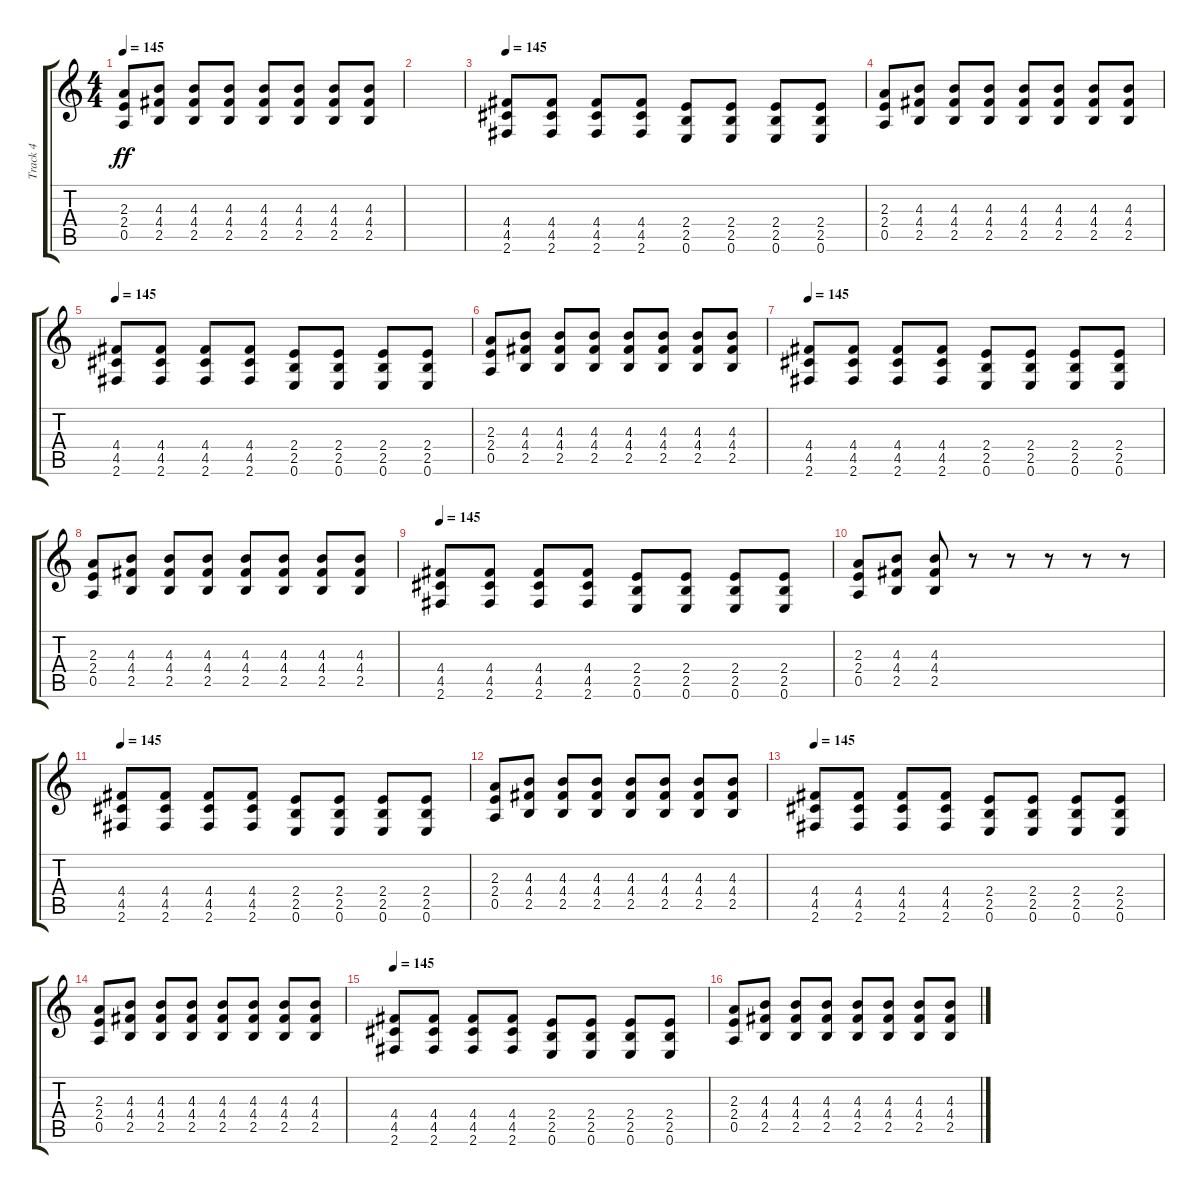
\track ("Track 4" "Track 4") {instrument distortionguitar}
\staff {score tabs}
\tuning (E4 B3 G3 D3 A2 E2) {hide}
\ts (4 4)
\tempo 145
\clef g2
\ks c
(2.3 2.4 0.5).8{dy ff} (4.3 4.4 2.5).8 (4.3 4.4 2.5).8 (4.3 4.4 2.5).8 (4.3 4.4 2.5).8 (4.3 4.4 2.5).8 (4.3 4.4 2.5).8 (4.3 4.4 2.5).8 |
|
\tempo 145
(4.4 4.5 2.6).8 (4.4 4.5 2.6).8 (4.4 4.5 2.6).8 (4.4 4.5 2.6).8 (2.4 2.5 0.6).8 (2.4 2.5 0.6).8 (2.4 2.5 0.6).8 (2.4 2.5 0.6).8 |
(2.3 2.4 0.5).8 (4.3 4.4 2.5).8 (4.3 4.4 2.5).8 (4.3 4.4 2.5).8 (4.3 4.4 2.5).8 (4.3 4.4 2.5).8 (4.3 4.4 2.5).8 (4.3 4.4 2.5).8 |
\tempo 145
(4.4 4.5 2.6).8 (4.4 4.5 2.6).8 (4.4 4.5 2.6).8 (4.4 4.5 2.6).8 (2.4 2.5 0.6).8 (2.4 2.5 0.6).8 (2.4 2.5 0.6).8 (2.4 2.5 0.6).8 |
(2.3 2.4 0.5).8 (4.3 4.4 2.5).8 (4.3 4.4 2.5).8 (4.3 4.4 2.5).8 (4.3 4.4 2.5).8 (4.3 4.4 2.5).8 (4.3 4.4 2.5).8 (4.3 4.4 2.5).8 |
\tempo 145
(4.4 4.5 2.6).8 (4.4 4.5 2.6).8 (4.4 4.5 2.6).8 (4.4 4.5 2.6).8 (2.4 2.5 0.6).8 (2.4 2.5 0.6).8 (2.4 2.5 0.6).8 (2.4 2.5 0.6).8 |
(2.3 2.4 0.5).8 (4.3 4.4 2.5).8 (4.3 4.4 2.5).8 (4.3 4.4 2.5).8 (4.3 4.4 2.5).8 (4.3 4.4 2.5).8 (4.3 4.4 2.5).8 (4.3 4.4 2.5).8 |
\tempo 145
(4.4 4.5 2.6).8 (4.4 4.5 2.6).8 (4.4 4.5 2.6).8 (4.4 4.5 2.6).8 (2.4 2.5 0.6).8 (2.4 2.5 0.6).8 (2.4 2.5 0.6).8 (2.4 2.5 0.6).8 |
(2.3 2.4 0.5).8 (4.3 4.4 2.5).8 (4.3 4.4 2.5).8 r.8 r.8 r.8 r.8 r.8 |
\tempo 145
(4.4 4.5 2.6).8{volume 11} (4.4 4.5 2.6).8 (4.4 4.5 2.6).8 (4.4 4.5 2.6).8 (2.4 2.5 0.6).8 (2.4 2.5 0.6).8 (2.4 2.5 0.6).8 (2.4 2.5 0.6).8 |
(2.3 2.4 0.5).8 (4.3 4.4 2.5).8 (4.3 4.4 2.5).8 (4.3 4.4 2.5).8 (4.3 4.4 2.5).8 (4.3 4.4 2.5).8 (4.3 4.4 2.5).8 (4.3 4.4 2.5).8 |
\tempo 145
(4.4 4.5 2.6).8{volume 11} (4.4 4.5 2.6).8 (4.4 4.5 2.6).8 (4.4 4.5 2.6).8 (2.4 2.5 0.6).8 (2.4 2.5 0.6).8 (2.4 2.5 0.6).8 (2.4 2.5 0.6).8 |
(2.3 2.4 0.5).8 (4.3 4.4 2.5).8 (4.3 4.4 2.5).8 (4.3 4.4 2.5).8 (4.3 4.4 2.5).8 (4.3 4.4 2.5).8 (4.3 4.4 2.5).8 (4.3 4.4 2.5).8 |
\tempo 145
(4.4 4.5 2.6).8{volume 11} (4.4 4.5 2.6).8 (4.4 4.5 2.6).8 (4.4 4.5 2.6).8 (2.4 2.5 0.6).8 (2.4 2.5 0.6).8 (2.4 2.5 0.6).8 (2.4 2.5 0.6).8 |
(2.3 2.4 0.5).8 (4.3 4.4 2.5).8 (4.3 4.4 2.5).8 (4.3 4.4 2.5).8 (4.3 4.4 2.5).8 (4.3 4.4 2.5).8 (4.3 4.4 2.5).8 (4.3 4.4 2.5).8
